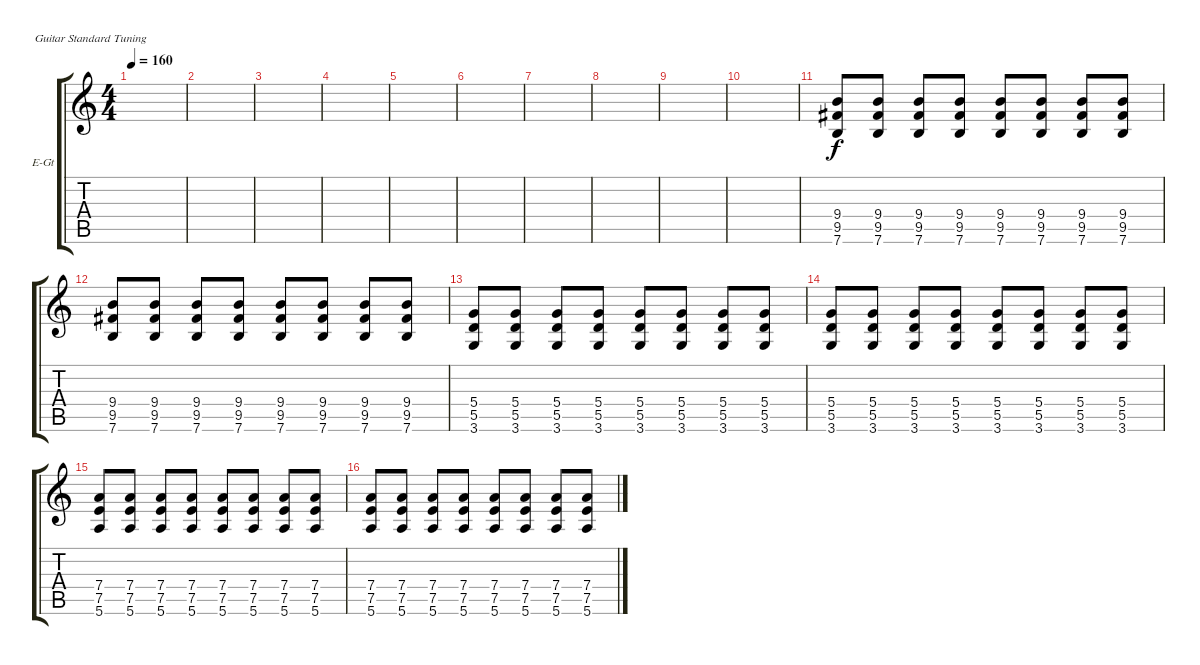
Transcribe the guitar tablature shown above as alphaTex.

\defaultSystemsLayout 4
\bracketExtendMode groupsimilarinstruments
\firstSystemTrackNameOrientation horizontal
\otherSystemsTrackNameOrientation horizontal
\track ("Overdrive" "E-Gt") {instrument overdrivenguitar}
\staff {score tabs}
\tuning (E4 B3 G3 D3 A2 E2)
\ts (4 4)
\tempo 160
\clef g2
\ks c
|
|
|
|
|
|
|
|
|
|
(9.4 9.5 7.6).8 (9.4 9.5 7.6).8 (9.4 9.5 7.6).8 (9.4 9.5 7.6).8 (9.4 9.5 7.6).8 (9.4 9.5 7.6).8 (9.4 9.5 7.6).8 (9.4 9.5 7.6).8 |
(9.4 9.5 7.6).8 (9.4 9.5 7.6).8 (9.4 9.5 7.6).8 (9.4 9.5 7.6).8 (9.4 9.5 7.6).8 (9.4 9.5 7.6).8 (9.4 9.5 7.6).8 (9.4 9.5 7.6).8 |
(5.4 5.5 3.6).8 (5.4 5.5 3.6).8 (5.4 5.5 3.6).8 (5.4 5.5 3.6).8 (5.4 5.5 3.6).8 (5.4 5.5 3.6).8 (5.4 5.5 3.6).8 (5.4 5.5 3.6).8 |
(5.4 5.5 3.6).8 (5.4 5.5 3.6).8 (5.4 5.5 3.6).8 (5.4 5.5 3.6).8 (5.4 5.5 3.6).8 (5.4 5.5 3.6).8 (5.4 5.5 3.6).8 (5.4 5.5 3.6).8 |
(5.6 7.5 7.4).8 (5.6 7.5 7.4).8 (5.6 7.5 7.4).8 (5.6 7.5 7.4).8 (5.6 7.5 7.4).8 (5.6 7.5 7.4).8 (5.6 7.5 7.4).8 (5.6 7.5 7.4).8 |
(5.6 7.5 7.4).8 (5.6 7.5 7.4).8 (5.6 7.5 7.4).8 (5.6 7.5 7.4).8 (5.6 7.5 7.4).8 (5.6 7.5 7.4).8 (5.6 7.5 7.4).8 (5.6 7.5 7.4).8
